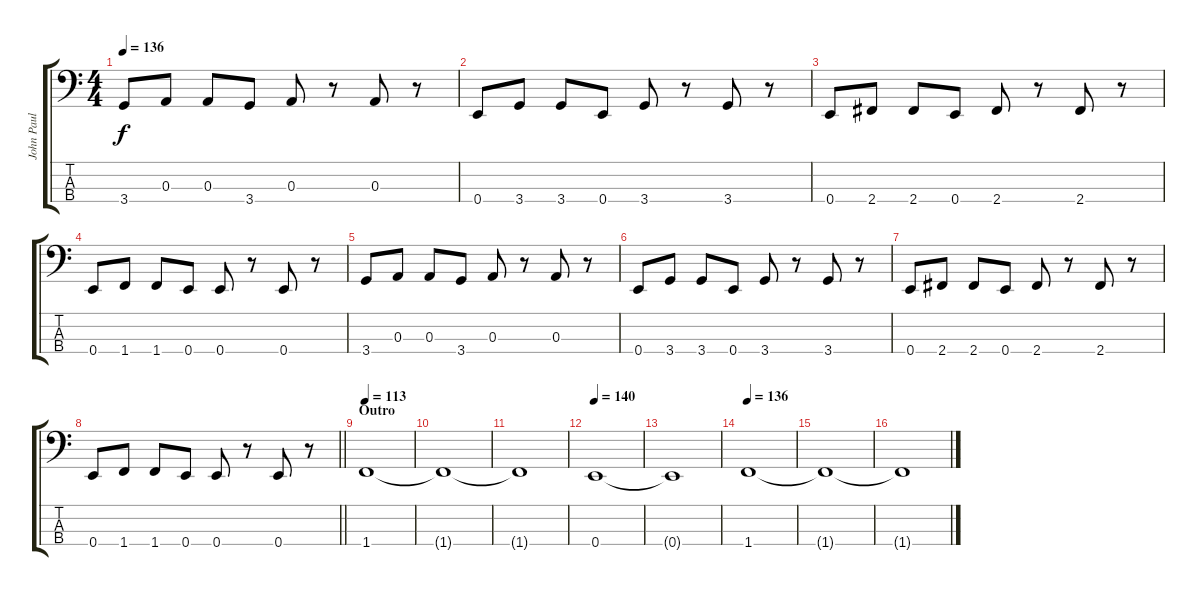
\track ("John Paul Jones" "John Paul ") {instrument electricbassfinger}
\staff {score tabs}
\tuning (G2 D2 A1 E1) {hide}
\ts (4 4)
\tempo 136
\clef f4
\ks aminor
3.4.8{dy f} 0.3.8 0.3.8 3.4.8 0.3.8 r.8 0.3.8 r.8 |
0.4.8 3.4.8 3.4.8 0.4.8 3.4.8 r.8 3.4.8 r.8 |
0.4.8 2.4.8 2.4.8 0.4.8 2.4.8 r.8 2.4.8 r.8 |
0.4.8 1.4.8 1.4.8 0.4.8 0.4.8 r.8 0.4.8 r.8 |
3.4.8 0.3.8 0.3.8 3.4.8 0.3.8 r.8 0.3.8 r.8 |
0.4.8 3.4.8 3.4.8 0.4.8 3.4.8 r.8 3.4.8 r.8 |
0.4.8 2.4.8 2.4.8 0.4.8 2.4.8 r.8 2.4.8 r.8 |
\barLineRight lightlight
0.4.8 1.4.8 1.4.8 0.4.8 0.4.8 r.8 0.4.8 r.8 |
\section ("" "Outro")
\tempo 113
1.4.1 |
1.4{t}.1 |
1.4{t}.1 |
\tempo 140
0.4.1 |
0.4{t}.1 |
\tempo 136
1.4.1 |
1.4{t}.1 |
1.4{t}.1
